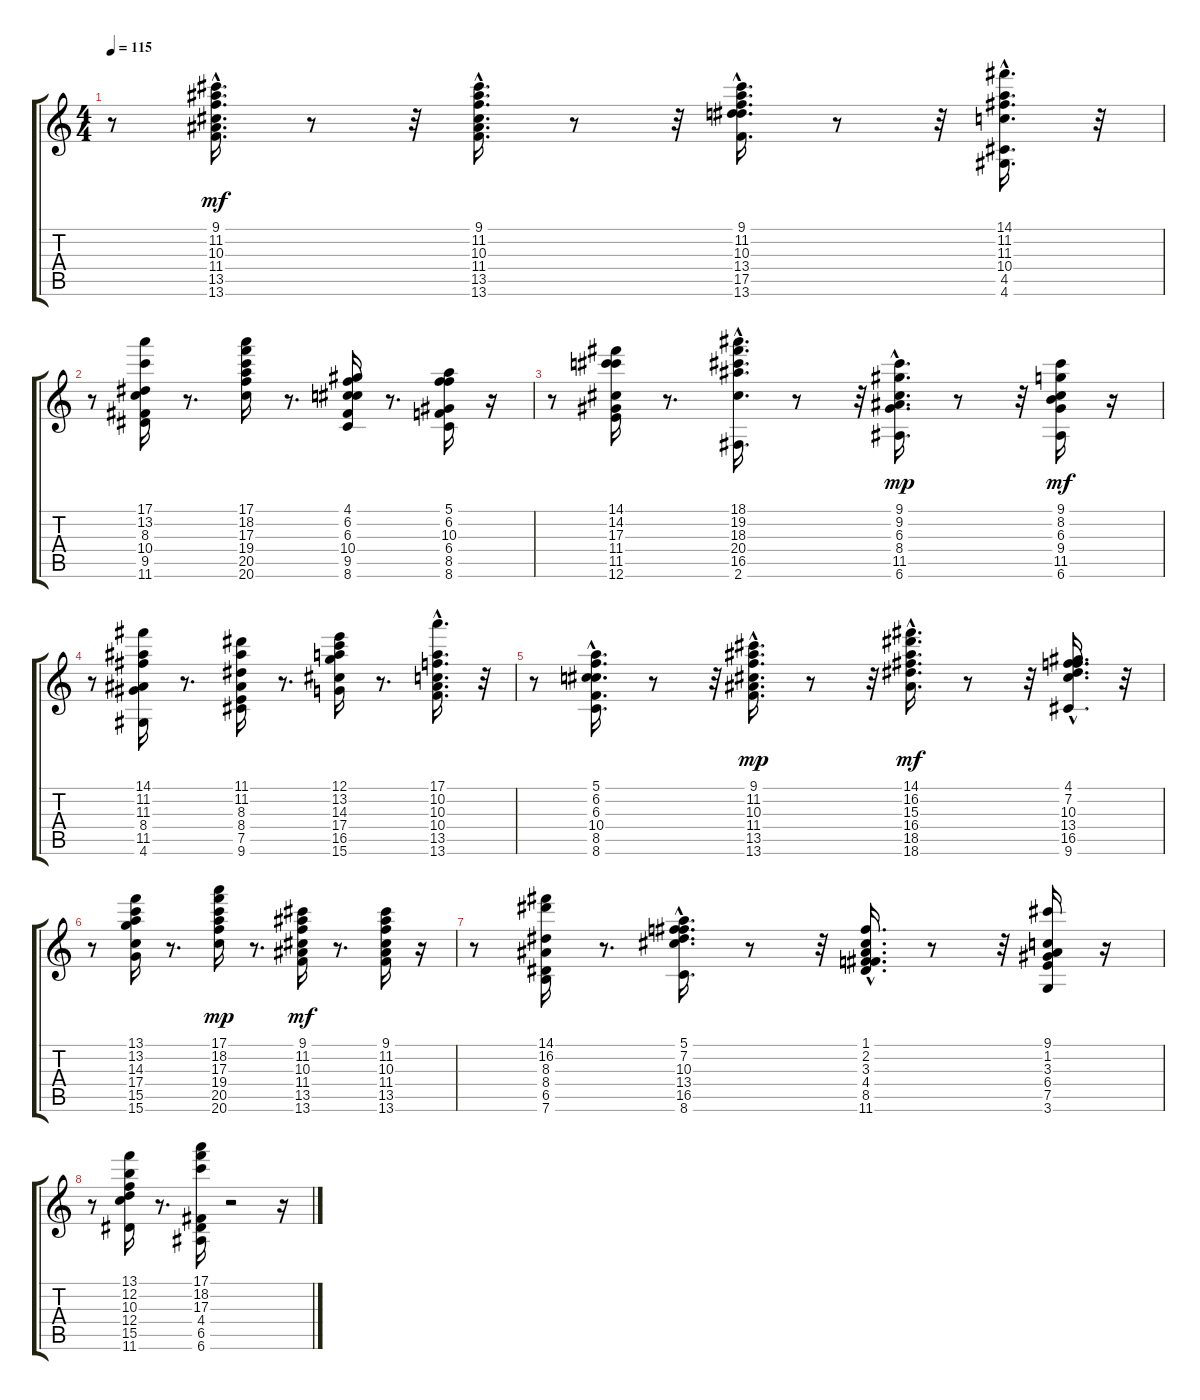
\track "" {instrument electricguitarclean}
\staff {score tabs}
\tuning (E4 B3 G3 D3 A2 E2) {hide}
\ts (4 4)
\tempo 115
\clef g2
\ks c
r.8{dy mf} (9.1 11.2 10.3 11.4{hac} 13.5{hac} 13.6).16{d} r.8 r.32 (9.1 11.2 10.3 11.4{hac} 13.5 13.6).16{d} r.8 r.32 (9.1 11.2 10.3 13.4 17.5{hac} 13.6).16{d} r.8 r.32 (14.1 11.2 11.3{hac} 10.4 4.5 4.6).16{d} r.32 |
r.8 (17.1 13.2 8.3 10.4 9.5 11.6).16 r.8{d} (17.1 18.2 17.3 19.4 20.5 20.6).16 r.8{d} (4.1 6.2 6.3 10.4 9.5 8.6).16 r.8{d} (5.1 6.2 10.3 6.4 8.5 8.6).16 r.16 |
r.8 (14.1 14.2 17.3 11.4 11.5 12.6).16 r.8{d} (18.1 19.2 18.3 20.4{hac} 16.5 2.6).16{d} r.8 r.32 (9.1 9.2 6.3 8.4 11.5{hac} 6.6).16{d dy mp} r.8 r.32 (9.1 8.2 6.3 9.4 11.5 6.6).16{dy mf} r.16 |
r.8 (14.1 11.2 11.3 8.4 11.5 4.6).16 r.8{d} (11.1 11.2 8.3 8.4 7.5 9.6).16 r.8{d} (12.1 13.2 14.3 17.4 16.5 15.6).16 r.8{d} (17.1 10.2{hac} 10.3 10.4 13.5 13.6).16{d} r.32 |
r.8 (5.1 6.2 6.3{hac} 10.4 8.5{hac} 8.6).16{d} r.8 r.32 (9.1 11.2 10.3 11.4{hac} 13.5 13.6).16{d dy mp} r.8 r.32 (14.1 16.2 15.3 16.4{hac} 18.5 18.6).16{d dy mf} r.8 r.32 (4.1 7.2{hac} 10.3 13.4 16.5 9.6).16{d} r.32 |
r.8 (13.1 13.2 14.3 17.4 15.5 15.6).16 r.8{d} (17.1 18.2 17.3 19.4 20.5 20.6).16{dy mp} r.8{d} (9.1 11.2 10.3 11.4 13.5 13.6).16{dy mf} r.8{d} (9.1 11.2 10.3 11.4 13.5 13.6).16 r.16 |
r.8 (14.1 16.2 8.3 8.4 6.5 7.6).16 r.8{d} (5.1 7.2{hac} 10.3 13.4 16.5 8.6).16{d} r.8 r.32 (1.1 2.2{hac} 3.3 4.4 8.5 11.6).16{d} r.8 r.32 (9.1 1.2 3.3 6.4 7.5 3.6).16 r.16 |
r.8 (13.1 12.2 10.3 12.4 15.5 11.6).16 r.8{d} (17.1 18.2 17.3 4.4 6.5 6.6).16 r.2 r.16
